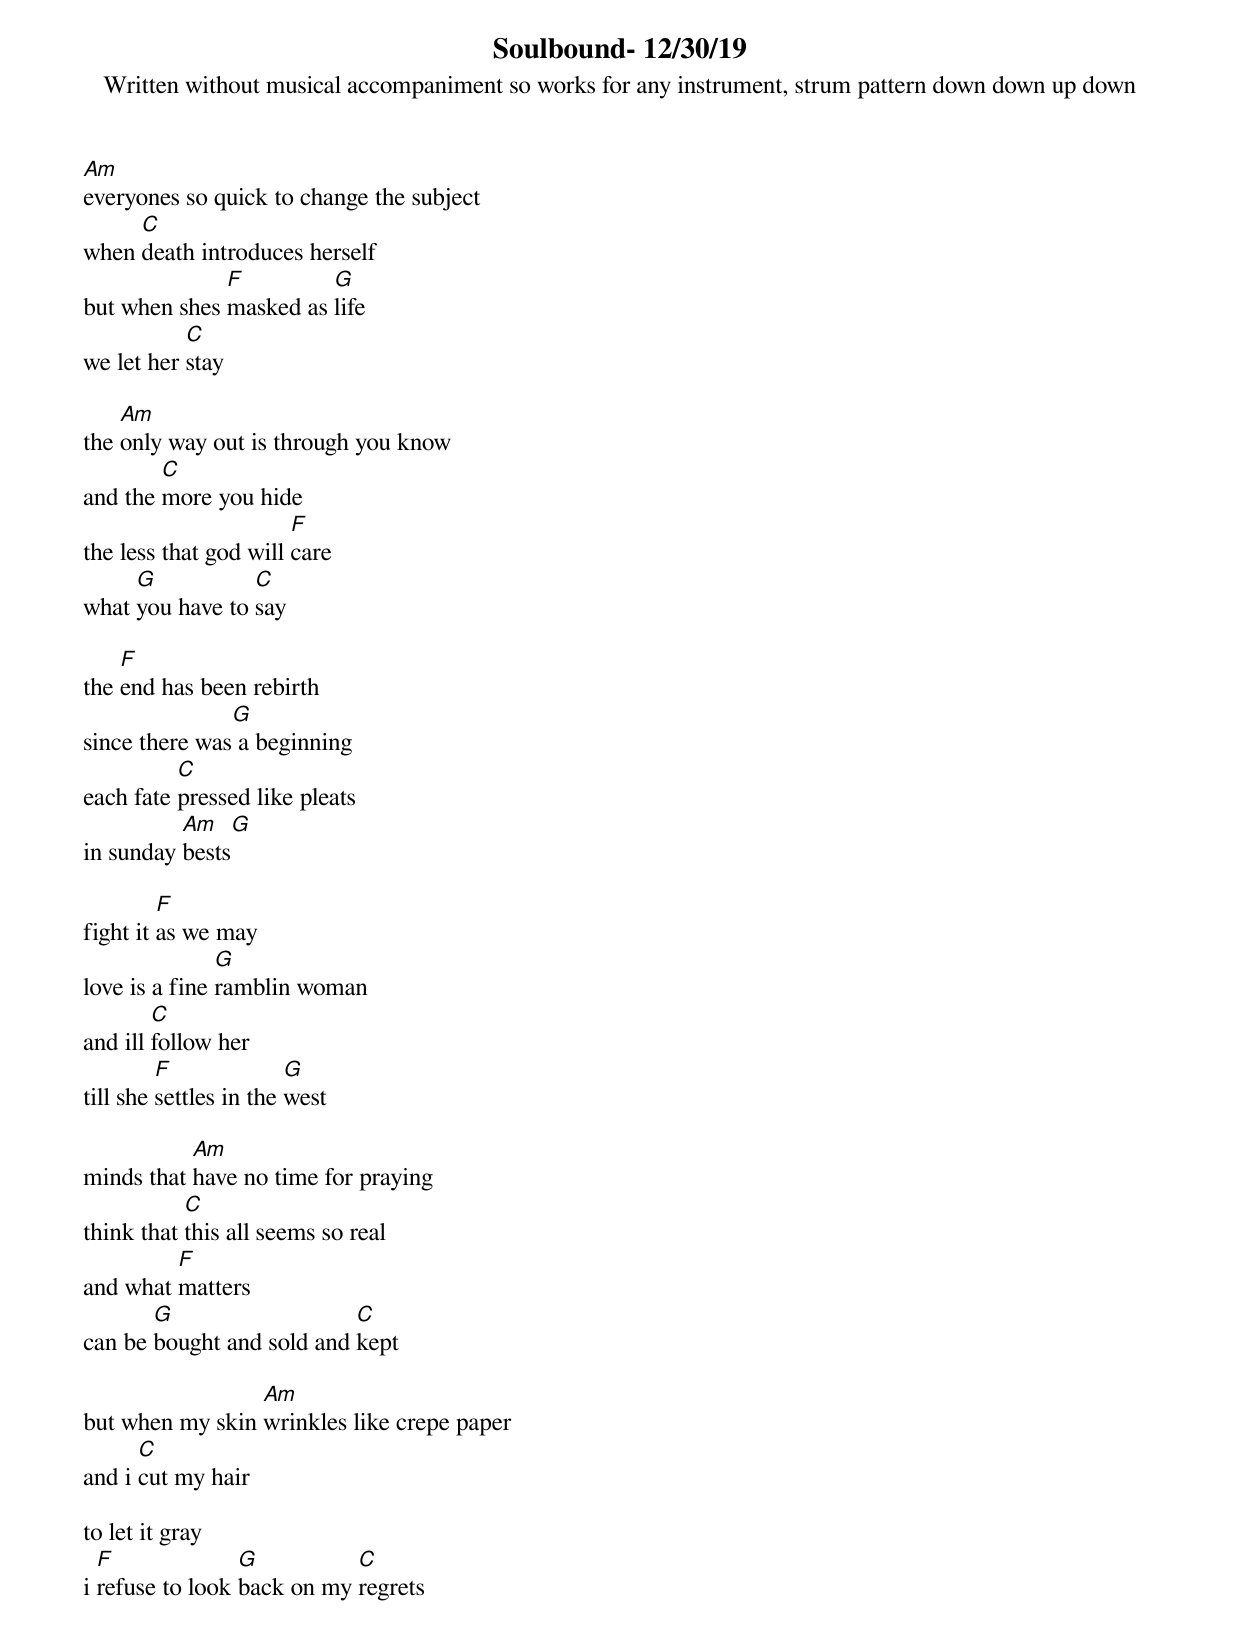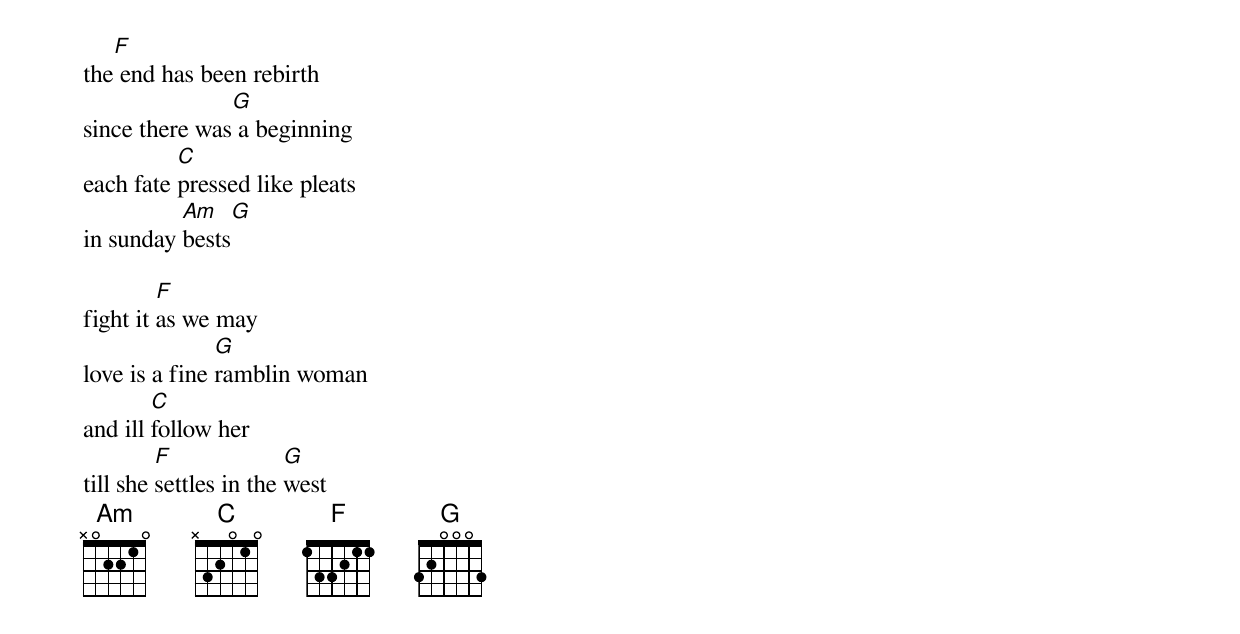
Soulbound- 12/30/19
Written without musical accompaniment so works for any instrument, strum pattern down down up down

Am
everyones so quick to change the subject
     C
when death introduces herself
              F         G
but when shes masked as life
           C
we let her stay

    Am
the only way out is through you know
        C
and the more you hide
                       F
the less that god will care
     G           C
what you have to say

    F
the end has been rebirth
               G
since there was a beginning
          C
each fate pressed like pleats
          Am    G
in sunday bests

         F
fight it as we may
               G
love is a fine ramblin woman
        C
and ill follow her
         F              G
till she settles in the west

           Am
minds that have no time for praying
           C
think that this all seems so real
         F
and what matters
       G                   C
can be bought and sold and kept

                 Am
but when my skin wrinkles like crepe paper
      C
and i cut my hair

to let it gray
  F              G          C
i refuse to look back on my regrets

   F
the end has been rebirth
               G
since there was a beginning
          C
each fate pressed like pleats
          Am    G
in sunday bests

         F
fight it as we may
               G
love is a fine ramblin woman
        C
and ill follow her
         F              G
till she settles in the west
